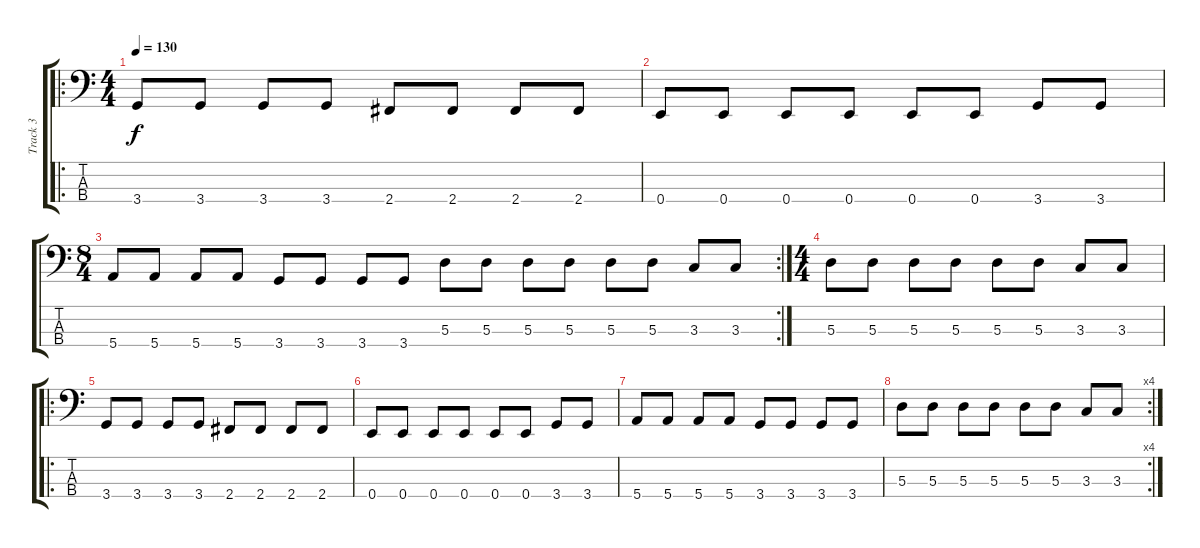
\track ("Track 3" "Track 3") {instrument electricbassfinger}
\staff {score tabs}
\tuning (G2 D2 A1 E1) {hide}
\ro
\ts (4 4)
\tempo 130
\clef f4
\ks c
3.4.8{dy f} 3.4.8 3.4.8 3.4.8 2.4.8 2.4.8 2.4.8 2.4.8 |
0.4.8 0.4.8 0.4.8 0.4.8 0.4.8 0.4.8 3.4.8 3.4.8 |
\rc 2
\ts (8 4)
5.4.8 5.4.8{beam split} 5.4.8 5.4.8 3.4.8 3.4.8{beam split} 3.4.8 3.4.8 5.3.8 5.3.8{beam split} 5.3.8 5.3.8 5.3.8 5.3.8{beam split} 3.3.8 3.3.8 |
\ts (4 4)
5.3.8 5.3.8 5.3.8 5.3.8 5.3.8 5.3.8 3.3.8 3.3.8 |
\ro
3.4.8 3.4.8 3.4.8 3.4.8 2.4.8 2.4.8 2.4.8 2.4.8 |
0.4.8 0.4.8 0.4.8 0.4.8 0.4.8 0.4.8 3.4.8 3.4.8 |
5.4.8 5.4.8 5.4.8 5.4.8 3.4.8 3.4.8 3.4.8 3.4.8 |
\rc 4
5.3.8 5.3.8 5.3.8 5.3.8 5.3.8 5.3.8 3.3.8 3.3.8
